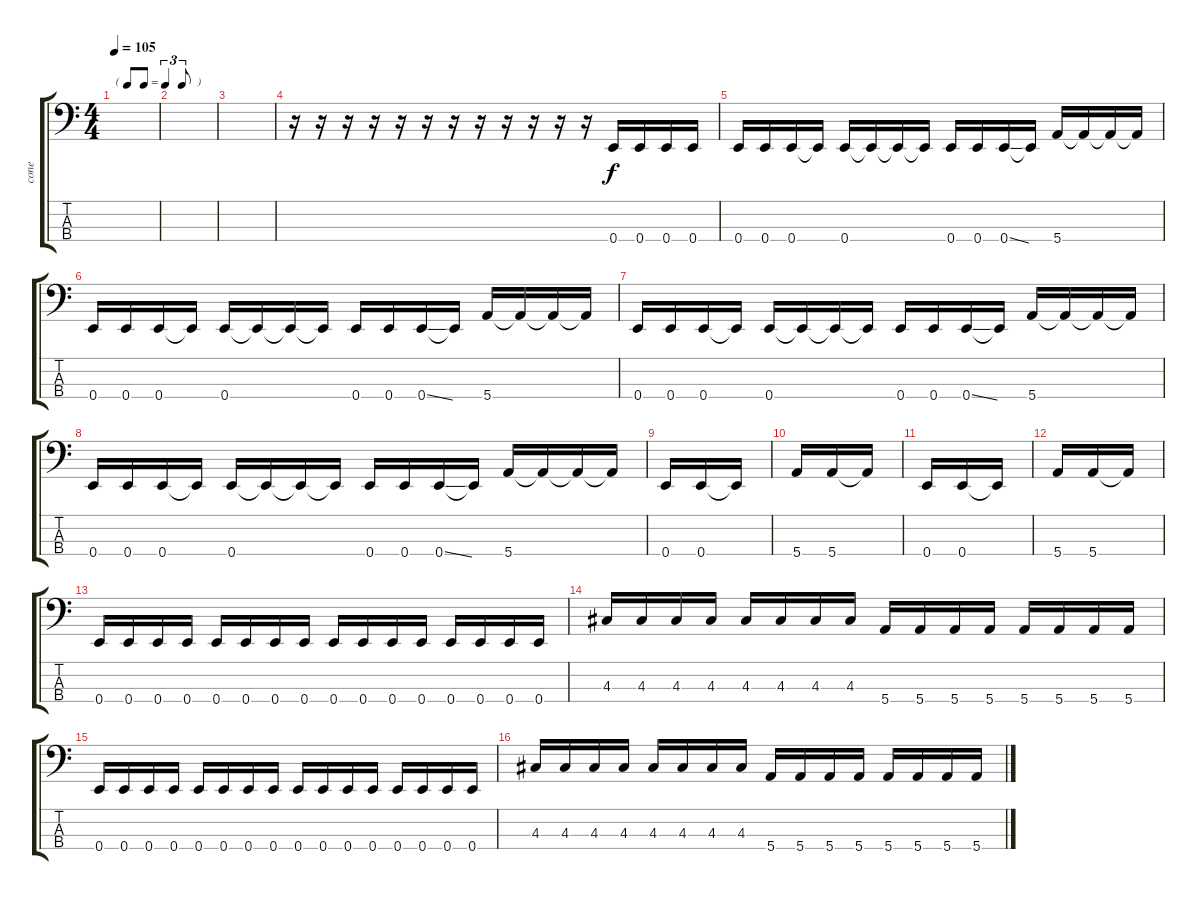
\track ("cone" "cone") {instrument electricbasspick}
\staff {score tabs}
\tuning (G2 D2 A1 E1) {hide}
\ts (4 4)
\tf triplet8th
\tempo 105
\clef f4
\ks c
|
|
|
r.16 r.16 r.16 r.16 r.16 r.16 r.16 r.16 r.16 r.16 r.16 r.16 0.4.16 0.4.16 0.4.16 0.4.16 |
0.4.16 0.4.16 0.4.16 0.4{t}.16 0.4.16 0.4{t}.16 0.4{t}.16 0.4{t}.16 0.4.16 0.4.16 0.4{ss}.16 0.4{t}.16 5.4.16 5.4{t}.16 5.4{t}.16 5.4{t}.16 |
0.4.16 0.4.16 0.4.16 0.4{t}.16 0.4.16 0.4{t}.16 0.4{t}.16 0.4{t}.16 0.4.16 0.4.16 0.4{ss}.16 0.4{t}.16 5.4.16 5.4{t}.16 5.4{t}.16 5.4{t}.16 |
0.4.16 0.4.16 0.4.16 0.4{t}.16 0.4.16 0.4{t}.16 0.4{t}.16 0.4{t}.16 0.4.16 0.4.16 0.4{ss}.16 0.4{t}.16 5.4.16 5.4{t}.16 5.4{t}.16 5.4{t}.16 |
0.4.16 0.4.16 0.4.16 0.4{t}.16 0.4.16 0.4{t}.16 0.4{t}.16 0.4{t}.16 0.4.16 0.4.16 0.4{ss}.16 0.4{t}.16 5.4.16 5.4{t}.16 5.4{t}.16 5.4{t}.16 |
0.4.16 0.4.16 0.4{t}.16 |
5.4.16 5.4.16 5.4{t}.16 |
0.4.16 0.4.16 0.4{t}.16 |
5.4.16 5.4.16 5.4{t}.16 |
0.4.16 0.4.16 0.4.16 0.4.16 0.4.16 0.4.16 0.4.16 0.4.16 0.4.16 0.4.16 0.4.16 0.4.16 0.4.16 0.4.16 0.4.16 0.4.16 |
4.3.16 4.3.16 4.3.16 4.3.16 4.3.16 4.3.16 4.3.16 4.3.16 5.4.16 5.4.16 5.4.16 5.4.16 5.4.16 5.4.16 5.4.16 5.4.16 |
0.4.16 0.4.16 0.4.16 0.4.16 0.4.16 0.4.16 0.4.16 0.4.16 0.4.16 0.4.16 0.4.16 0.4.16 0.4.16 0.4.16 0.4.16 0.4.16 |
4.3.16 4.3.16 4.3.16 4.3.16 4.3.16 4.3.16 4.3.16 4.3.16 5.4.16 5.4.16 5.4.16 5.4.16 5.4.16 5.4.16 5.4.16 5.4.16
